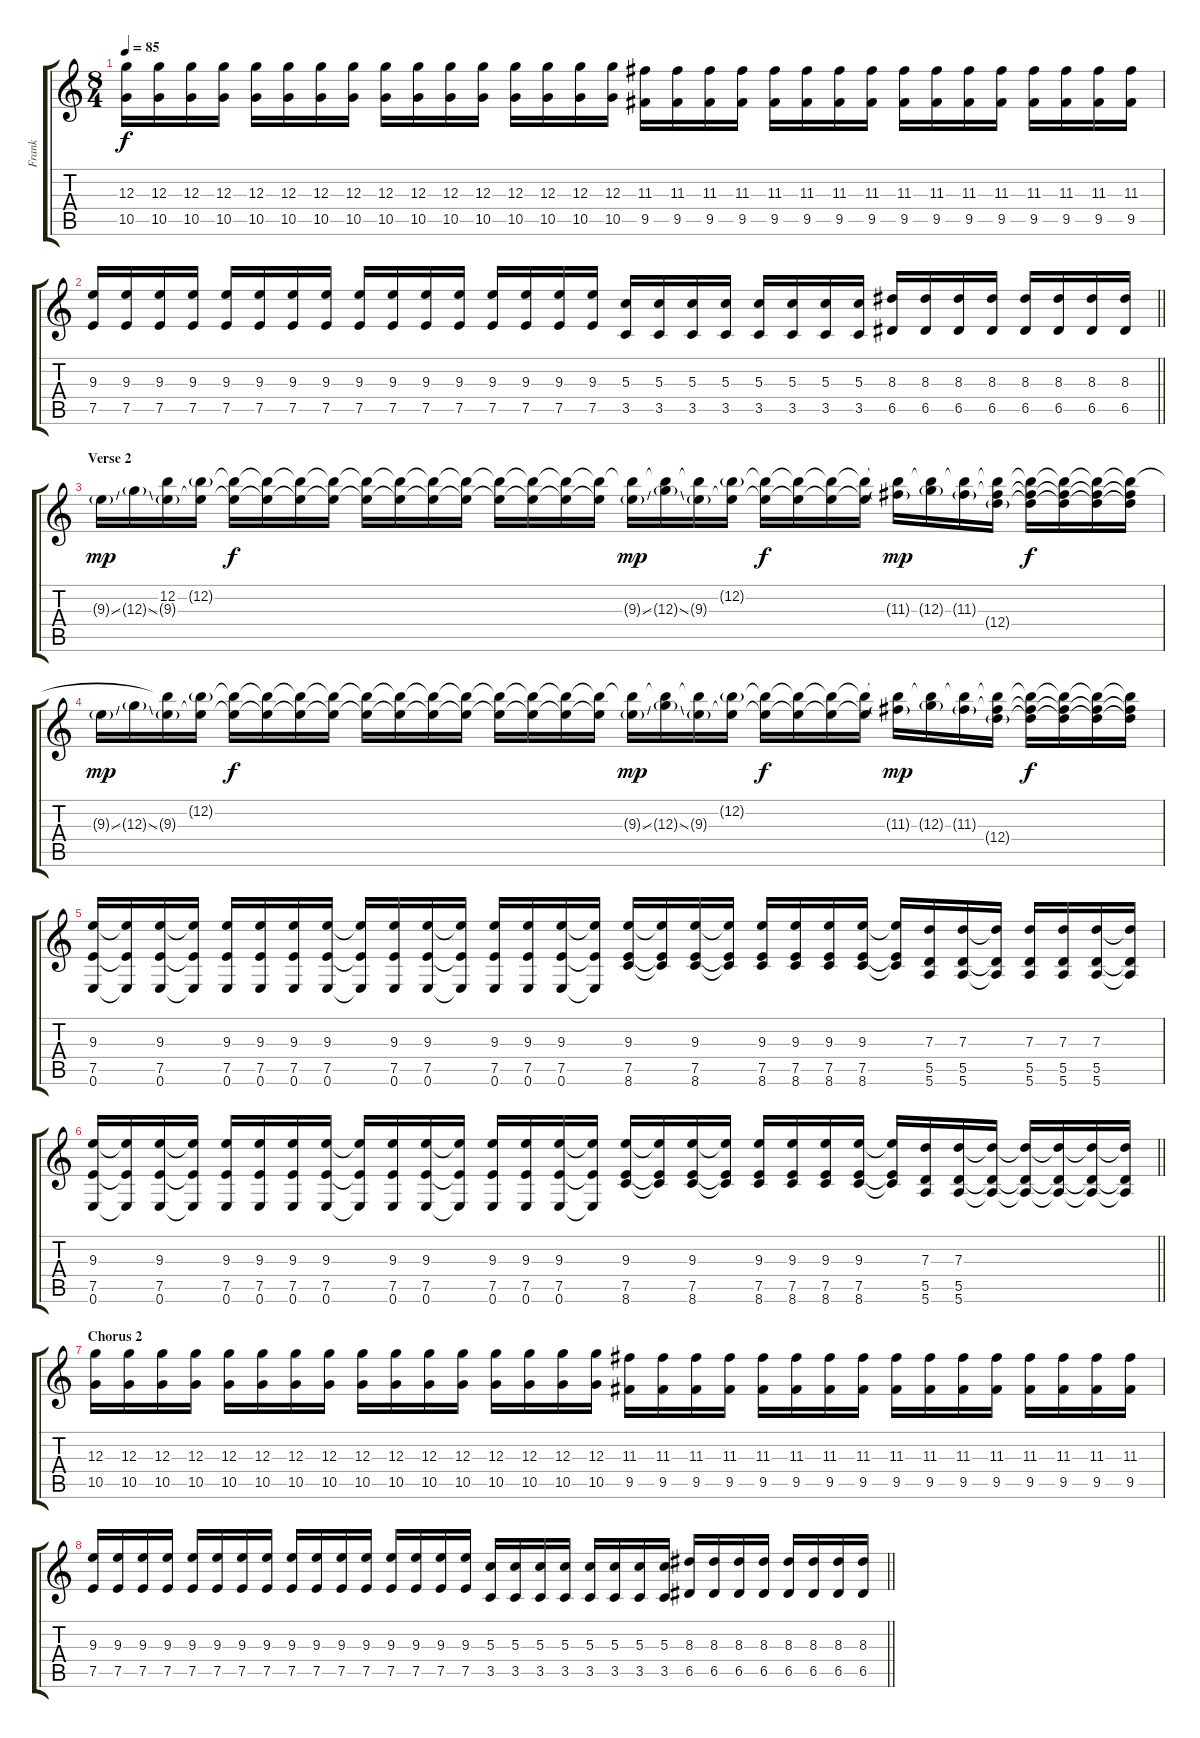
\track ("Frank" "Frank") {instrument overdrivenguitar}
\staff {score tabs}
\tuning (E4 B3 G3 D3 A2 E2) {hide}
\ts (8 4)
\tempo 85
\clef g2
\ks c
(12.3 10.5).16{dy f} (12.3 10.5).16 (12.3 10.5).16 (12.3 10.5).16 (12.3 10.5).16 (12.3 10.5).16 (12.3 10.5).16 (12.3 10.5).16 (12.3 10.5).16 (12.3 10.5).16 (12.3 10.5).16 (12.3 10.5).16 (12.3 10.5).16 (12.3 10.5).16 (12.3 10.5).16 (12.3 10.5).16 (11.3 9.5).16 (11.3 9.5).16 (11.3 9.5).16 (11.3 9.5).16 (11.3 9.5).16 (11.3 9.5).16 (11.3 9.5).16 (11.3 9.5).16 (11.3 9.5).16 (11.3 9.5).16 (11.3 9.5).16 (11.3 9.5).16 (11.3 9.5).16 (11.3 9.5).16 (11.3 9.5).16 (11.3 9.5).16 |
\barLineRight lightlight
(9.3 7.5).16 (9.3 7.5).16 (9.3 7.5).16 (9.3 7.5).16 (9.3 7.5).16 (9.3 7.5).16 (9.3 7.5).16 (9.3 7.5).16 (9.3 7.5).16 (9.3 7.5).16 (9.3 7.5).16 (9.3 7.5).16 (9.3 7.5).16 (9.3 7.5).16 (9.3 7.5).16 (9.3 7.5).16 (5.3 3.5).16 (5.3 3.5).16 (5.3 3.5).16 (5.3 3.5).16 (5.3 3.5).16 (5.3 3.5).16 (5.3 3.5).16 (5.3 3.5).16 (8.3 6.5).16 (8.3 6.5).16 (8.3 6.5).16 (8.3 6.5).16 (8.3 6.5).16 (8.3 6.5).16 (8.3 6.5).16 (8.3 6.5).16 |
\section ("" "Verse 2")
9.3{ss g}.16{dy mp} 12.3{ss g}.16 (12.2 9.3{g}).16 (12.2{g} 9.3{t}).16 (12.2{t} 9.3{t}).16{dy f} (12.2{t} 9.3{t}).16 (12.2{t} 9.3{t}).16 (12.2{t} 9.3{t}).16 (12.2{t} 9.3{t}).16 (12.2{t} 9.3{t}).16 (12.2{t} 9.3{t}).16 (12.2{t} 9.3{t}).16 (12.2{t} 9.3{t}).16 (12.2{t} 9.3{t}).16 (12.2{t} 9.3{t}).16 (12.2{t} 9.3{t}).16 (12.2{t} 9.3{ss g}).16{dy mp} (12.2{t} 12.3{ss g}).16 (12.2{t} 9.3{g}).16 (12.2{g} 9.3{t}).16 (12.2{t} 9.3{t}).16{dy f} (12.2{t} 9.3{t}).16 (12.2{t} 9.3{t}).16 (12.2{t} 9.3{t}).16 (12.2{t} 11.3{g}).16{dy mp} (12.2{t} 12.3{g}).16 (12.2{t} 11.3{g}).16 (12.2{t} 11.3{t} 12.4{g}).16 (12.2{t} 11.3{t} 12.4{t}).16{dy f} (12.2{t} 11.3{t} 12.4{t}).16 (12.2{t} 11.3{t} 12.4{t}).16 (12.2{t} 11.3{t} 12.4{t}).16 |
9.3{ss g}.16{dy mp} 12.3{ss g}.16 (12.2{t} 9.3{g}).16 (12.2{g} 9.3{t}).16 (12.2{t} 9.3{t}).16{dy f} (12.2{t} 9.3{t}).16 (12.2{t} 9.3{t}).16 (12.2{t} 9.3{t}).16 (12.2{t} 9.3{t}).16 (12.2{t} 9.3{t}).16 (12.2{t} 9.3{t}).16 (12.2{t} 9.3{t}).16 (12.2{t} 9.3{t}).16 (12.2{t} 9.3{t}).16 (12.2{t} 9.3{t}).16 (12.2{t} 9.3{t}).16 (12.2{t} 9.3{ss g}).16{dy mp} (12.2{t} 12.3{ss g}).16 (12.2{t} 9.3{g}).16 (12.2{g} 9.3{t}).16 (12.2{t} 9.3{t}).16{dy f} (12.2{t} 9.3{t}).16 (12.2{t} 9.3{t}).16 (12.2{t} 9.3{t}).16 (12.2{t} 11.3{g}).16{dy mp} (12.2{t} 12.3{g}).16 (12.2{t} 11.3{g}).16 (12.2{t} 11.3{t} 12.4{g}).16 (12.2{t} 11.3{t} 12.4{t}).16{dy f} (12.2{t} 11.3{t} 12.4{t}).16 (12.2{t} 11.3{t} 12.4{t}).16 (12.2{t} 11.3{t} 12.4{t}).16 |
(9.3 7.5 0.6).16 (9.3{t} 7.5{t} 0.6{t}).16 (9.3 7.5 0.6).16 (9.3{t} 7.5{t} 0.6{t}).16 (9.3 7.5 0.6).16 (9.3 7.5 0.6).16 (9.3 7.5 0.6).16 (9.3 7.5 0.6).16 (9.3{t} 7.5{t} 0.6{t}).16 (9.3 7.5 0.6).16 (9.3 7.5 0.6).16 (9.3{t} 7.5{t} 0.6{t}).16 (9.3 7.5 0.6).16 (9.3 7.5 0.6).16 (9.3 7.5 0.6).16 (9.3{t} 7.5{t} 0.6{t}).16 (9.3 7.5 8.6).16 (9.3{t} 7.5{t} 8.6{t}).16 (9.3 7.5 8.6).16 (9.3{t} 7.5{t} 8.6{t}).16 (9.3 7.5 8.6).16 (9.3 7.5 8.6).16 (9.3 7.5 8.6).16 (9.3 7.5 8.6).16 (9.3{t} 7.5{t} 8.6{t}).16 (7.3 5.5 5.6).16 (7.3 5.5 5.6).16 (7.3{t} 5.5{t} 5.6{t}).16 (7.3 5.5 5.6).16 (7.3 5.5 5.6).16 (7.3 5.5 5.6).16 (7.3{t} 5.5{t} 5.6{t}).16 |
\barLineRight lightlight
(9.3 7.5 0.6).16 (9.3{t} 7.5{t} 0.6{t}).16 (9.3 7.5 0.6).16 (9.3{t} 7.5{t} 0.6{t}).16 (9.3 7.5 0.6).16 (9.3 7.5 0.6).16 (9.3 7.5 0.6).16 (9.3 7.5 0.6).16 (9.3{t} 7.5{t} 0.6{t}).16 (9.3 7.5 0.6).16 (9.3 7.5 0.6).16 (9.3{t} 7.5{t} 0.6{t}).16 (9.3 7.5 0.6).16 (9.3 7.5 0.6).16 (9.3 7.5 0.6).16 (9.3{t} 7.5{t} 0.6{t}).16 (9.3 7.5 8.6).16 (9.3{t} 7.5{t} 8.6{t}).16 (9.3 7.5 8.6).16 (9.3{t} 7.5{t} 8.6{t}).16 (9.3 7.5 8.6).16 (9.3 7.5 8.6).16 (9.3 7.5 8.6).16 (9.3 7.5 8.6).16 (9.3{t} 7.5{t} 8.6{t}).16 (7.3 5.5 5.6).16 (7.3 5.5 5.6).16 (7.3{t} 5.5{t} 5.6{t}).16 (7.3{t} 5.5{t} 5.6{t}).16 (7.3{t} 5.5{t} 5.6{t}).16 (7.3{t} 5.5{t} 5.6{t}).16 (7.3{t} 5.5{t} 5.6{t}).16 |
\section ("" "Chorus 2")
(12.3 10.5).16 (12.3 10.5).16 (12.3 10.5).16 (12.3 10.5).16 (12.3 10.5).16 (12.3 10.5).16 (12.3 10.5).16 (12.3 10.5).16 (12.3 10.5).16 (12.3 10.5).16 (12.3 10.5).16 (12.3 10.5).16 (12.3 10.5).16 (12.3 10.5).16 (12.3 10.5).16 (12.3 10.5).16 (11.3 9.5).16 (11.3 9.5).16 (11.3 9.5).16 (11.3 9.5).16 (11.3 9.5).16 (11.3 9.5).16 (11.3 9.5).16 (11.3 9.5).16 (11.3 9.5).16 (11.3 9.5).16 (11.3 9.5).16 (11.3 9.5).16 (11.3 9.5).16 (11.3 9.5).16 (11.3 9.5).16 (11.3 9.5).16 |
\barLineRight lightlight
(9.3 7.5).16 (9.3 7.5).16 (9.3 7.5).16 (9.3 7.5).16 (9.3 7.5).16 (9.3 7.5).16 (9.3 7.5).16 (9.3 7.5).16 (9.3 7.5).16 (9.3 7.5).16 (9.3 7.5).16 (9.3 7.5).16 (9.3 7.5).16 (9.3 7.5).16 (9.3 7.5).16 (9.3 7.5).16 (5.3 3.5).16 (5.3 3.5).16 (5.3 3.5).16 (5.3 3.5).16 (5.3 3.5).16 (5.3 3.5).16 (5.3 3.5).16 (5.3 3.5).16 (8.3 6.5).16 (8.3 6.5).16 (8.3 6.5).16 (8.3 6.5).16 (8.3 6.5).16 (8.3 6.5).16 (8.3 6.5).16 (8.3 6.5).16
